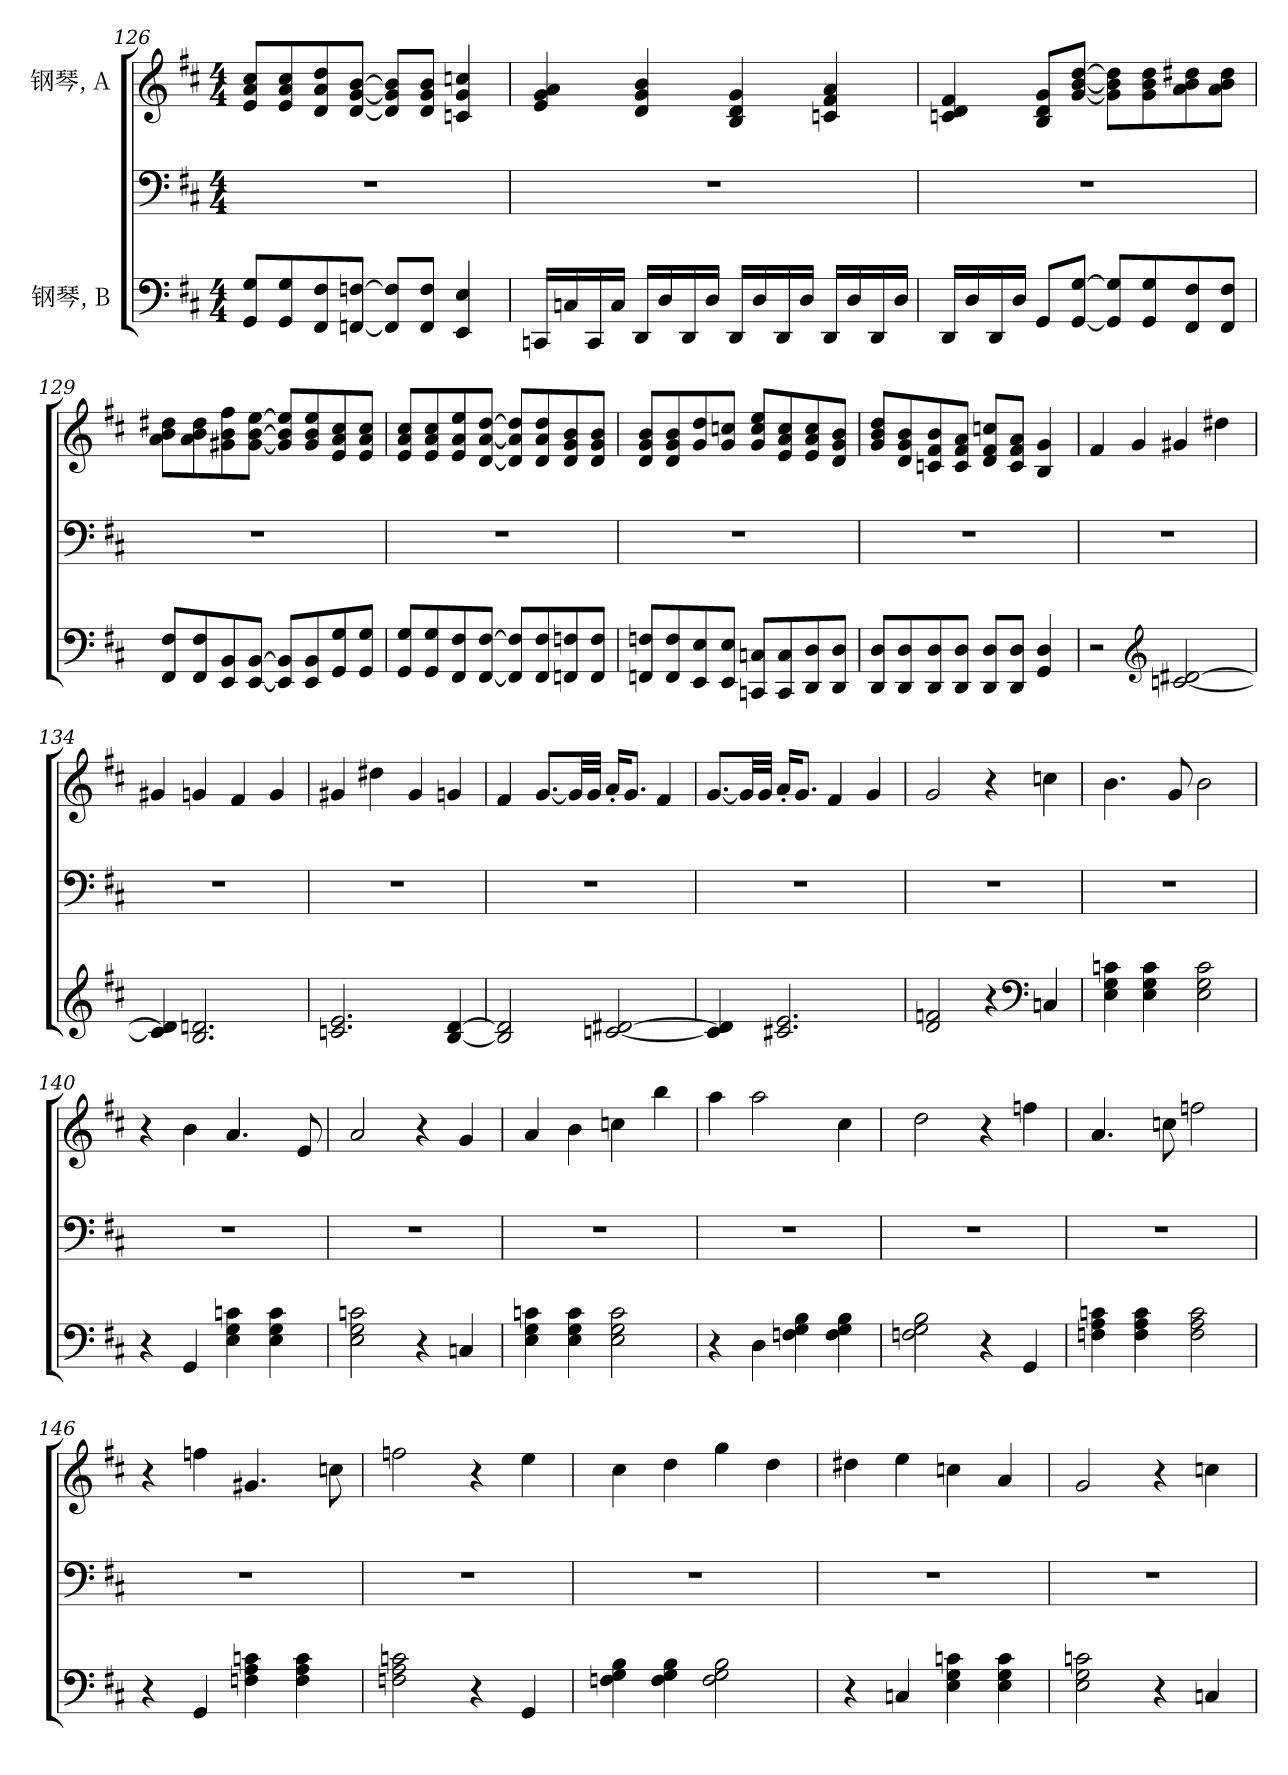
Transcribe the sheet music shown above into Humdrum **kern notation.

**kern	**kern	**kern
*part2	*part2	*part1
*staff3	*staff2	*staff1
*I"钢琴, B	*	*I"钢琴, A
*clefF4	*clefF4	*clefG2
*k[f#c#]	*k[f#c#]	*k[f#c#]
*M4/4	*M4/4	*M4/4
=126	=126	=126
8GG/ 8G/L	1r	8e/ 8a/ 8cc#/L
8GG/ 8G/	.	8e/ 8a/ 8cc#/
8FF#/ 8F#/	.	8d/ 8a/ 8dd/
[8FFn/ [8Fn/J	.	[8d/ [8g/ [8b/J
8FF/] 8F/]L	.	8d/] 8g/] 8b/]L
8FF/ 8F/J	.	8d/ 8g/ 8b/J
4EE/ 4E/	.	4cn/ 4g/ 4ccn/
!!LO:LB:g=z
=127	=127	=127
16CCn/LL	1r	4e/ 4g/ 4a/
16Cn/	.	.
16CC/	.	.
16C/JJ	.	.
16DD/LL	.	4d/ 4g/ 4b/
16D/	.	.
16DD/	.	.
16D/JJ	.	.
16DD/LL	.	4B/ 4d/ 4g/
16D/	.	.
16DD/	.	.
16D/JJ	.	.
16DD/LL	.	4cn/ 4f#/ 4a/
16D/	.	.
16DD/	.	.
16D/JJ	.	.
=128	=128	=128
16DD/LL	1r	4cn/ 4d/ 4f#/
16D/	.	.
16DD/	.	.
16D/JJ	.	.
8GG/L	.	8B/ 8d/ 8g/L
[8GG/ [8G/J	.	[8g/ [8b/ [8dd/J
8GG/] 8G/]L	.	8g\] 8b\] 8dd\]L
8GG/ 8G/	.	8g\ 8b\ 8dd\
8FF#/ 8F#/	.	8a\ 8b\ 8dd#X\
8FF#/ 8F#/J	.	8a\ 8b\ 8dd#\J
=129	=129	=129
8FF#/ 8F#/L	1r	8a\ 8b\ 8dd#X\L
8FF#/ 8F#/	.	8a\ 8b\ 8dd#\
8EE/ 8BB/	.	8g#X\ 8b\ 8ff#\
[8EE/ [8BB/J	.	[8g#\ [8b\ [8ee\J
8EE/] 8BB/]L	.	8g#/] 8b/] 8ee/]L
8EE/ 8BB/	.	8g#/ 8b/ 8ee/
8GG/ 8G/	.	8e/ 8a/ 8cc#/
8GG/ 8G/J	.	8e/ 8a/ 8cc#/J
!!LO:LB:g=z
=130	=130	=130
8GG/ 8G/L	1r	8e/ 8a/ 8cc#/L
8GG/ 8G/	.	8e/ 8a/ 8cc#/
8FF#/ 8F#/	.	8e/ 8a/ 8ee/
[8FF#/ [8F#/J	.	[8d/ [8a/ [8dd/J
8FF#/] 8F#/]L	.	8d/] 8a/] 8dd/]L
8FF#/ 8F#/	.	8d/ 8a/ 8dd/
8FFn/ 8Fn/	.	8d/ 8g/ 8b/
8FF/ 8F/J	.	8d/ 8g/ 8b/J
=131	=131	=131
8FFn/ 8Fn/L	1r	8d/ 8g/ 8b/L
8FF/ 8F/	.	8d/ 8g/ 8b/
8EE/ 8E/	.	8g/ 8dd/
8EE/ 8E/J	.	8g/ 8ccn/J
8CCn/ 8Cn/L	.	8g/ 8cc/ 8ee/L
8CC/ 8C/	.	8e/ 8a/ 8cc/
8DD/ 8D/	.	8e/ 8a/ 8cc/
8DD/ 8D/J	.	8d/ 8g/ 8b/J
=132	=132	=132
8DD/ 8D/L	1r	8g/ 8b/ 8dd/L
8DD/ 8D/	.	8d/ 8g/ 8b/
8DD/ 8D/	.	8cn/ 8f#/ 8b/
8DD/ 8D/J	.	8c/ 8f#/ 8a/J
8DD/ 8D/L	.	8d/ 8f#/ 8ccn/L
8DD/ 8D/J	.	8c/ 8f#/ 8a/J
*	*	*MM240
4GG/ 4D/	.	4B/ 4g/
=133	=133	=133
2r	1r	4f#/
.	.	4g/
*clefG2	*	*
[2cn/ [2d#X/	.	4g#X/
.	.	4dd#X\
!!LO:PB:g=z
=134	=134	=134
4c/] 4d#/]	1r	4g#X/
2.B/ 2.dn/	.	4gn/
.	.	4f#/
.	.	4g/
=135	=135	=135
2.cn/ 2.e/	1r	4g#X/
.	.	4dd#X\
.	.	4g#/
[4B/ [4d/	.	4gn/
=136	=136	=136
2B/] 2d/]	1r	4f#/
.	.	[8.g/L
.	.	32g/LL]
.	.	32g/JJJ
[2cn/ [2d#X/	.	16a'/KL
.	.	8.g/J
.	.	4f#/
=137	=137	=137
4c/] 4d#/]	1r	[8.g/L
.	.	32g/LL]
.	.	32g/JJJ
2.c#X/ 2.e/	.	16a'/KL
.	.	8.g/J
.	.	4f#/
.	.	4g/
=138	=138	=138
2d/ 2fn/	1r	2g/
*	*	*MM100
4r	.	4r
*clefF4	*	*
*	*	*MM220
4Cn/	.	4ccn\
!!LO:LB:g=z
=139	=139	=139
4E\ 4G\ 4cn\	1r	4.b\
4E\ 4G\ 4c\	.	.
.	.	8g/
2E\ 2G\ 2c\	.	2b\
=140	=140	=140
4r	1r	4r
4GG/	.	4b\
4E\ 4G\ 4cn\	.	4.a/
4E\ 4G\ 4c\	.	.
.	.	8e/
=141	=141	=141
2E\ 2G\ 2cn\	1r	2a/
4r	.	4r
4Cn/	.	4g/
=142	=142	=142
4E\ 4G\ 4cn\	1r	4a/
4E\ 4G\ 4c\	.	4b\
2E\ 2G\ 2c\	.	4ccn\
.	.	4bb\
=143	=143	=143
4r	1r	4aa\
4D\	.	2aa\
4Fn\ 4G\ 4B\	.	.
4F\ 4G\ 4B\	.	4cc#\
=144	=144	=144
2Fn\ 2G\ 2B\	1r	2dd\
4r	.	4r
4GG/	.	4ffn\
=145	=145	=145
4Fn\ 4A\ 4cn\	1r	4.a/
4F\ 4A\ 4c\	.	.
.	.	8ccn\
2F\ 2A\ 2c\	.	2ffn\
!!LO:LB:g=z
=146	=146	=146
4r	1r	4r
4GG/	.	4ffn\
4Fn\ 4A\ 4cn\	.	4.g#X/
4F\ 4A\ 4c\	.	.
.	.	8ccn\
=147	=147	=147
2Fn\ 2A\ 2cn\	1r	2ffn\
4r	.	4r
4GG/	.	4ee\
=148	=148	=148
4Fn\ 4G\ 4B\	1r	4cc#\
4F\ 4G\ 4B\	.	4dd\
2F\ 2G\ 2B\	.	4gg\
.	.	4dd\
=149	=149	=149
4r	1r	4dd#X\
4Cn/	.	4ee\
4E\ 4G\ 4cn\	.	4ccn\
4E\ 4G\ 4c\	.	4a/
=150	=150	=150
2E\ 2G\ 2cn\	1r	2g/
4r	.	4r
4Cn/	.	4ccn\
=	=	=
*-	*-	*-
